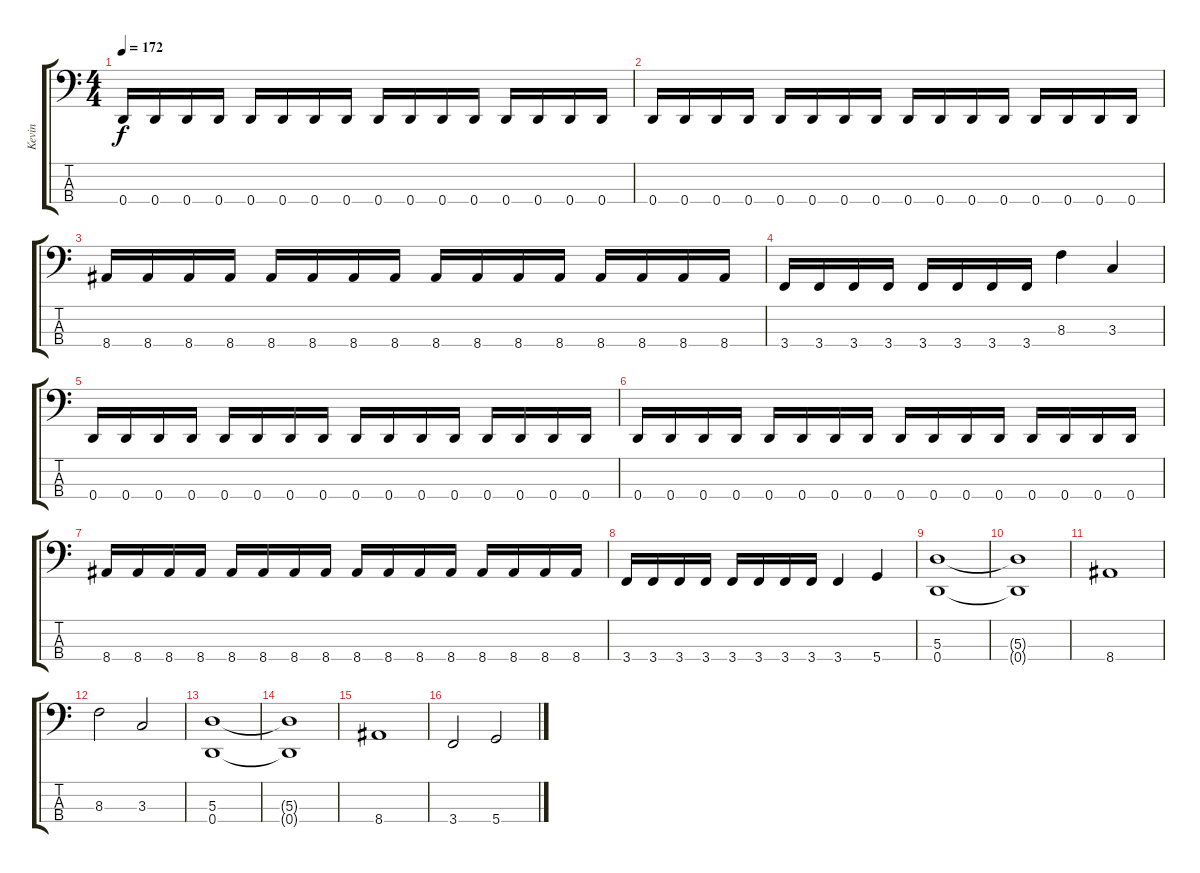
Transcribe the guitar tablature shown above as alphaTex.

\track ("Kevin" "Kevin") {instrument electricbasspick}
\staff {score tabs}
\tuning (G2 D2 A1 D1) {hide}
\ts (4 4)
\tempo 172
\clef f4
\ks c
0.4.16{dy f instrument electricbasspick} 0.4.16 0.4.16 0.4.16 0.4.16 0.4.16 0.4.16 0.4.16 0.4.16 0.4.16 0.4.16 0.4.16 0.4.16 0.4.16 0.4.16 0.4.16 |
0.4.16 0.4.16 0.4.16 0.4.16 0.4.16 0.4.16 0.4.16 0.4.16 0.4.16 0.4.16 0.4.16 0.4.16 0.4.16 0.4.16 0.4.16 0.4.16 |
8.4.16 8.4.16 8.4.16 8.4.16 8.4.16 8.4.16 8.4.16 8.4.16 8.4.16 8.4.16 8.4.16 8.4.16 8.4.16 8.4.16 8.4.16 8.4.16 |
3.4.16 3.4.16 3.4.16 3.4.16 3.4.16 3.4.16 3.4.16 3.4.16 8.3.4 3.3.4 |
0.4.16 0.4.16 0.4.16 0.4.16 0.4.16 0.4.16 0.4.16 0.4.16 0.4.16 0.4.16 0.4.16 0.4.16 0.4.16 0.4.16 0.4.16 0.4.16 |
0.4.16 0.4.16 0.4.16 0.4.16 0.4.16 0.4.16 0.4.16 0.4.16 0.4.16 0.4.16 0.4.16 0.4.16 0.4.16 0.4.16 0.4.16 0.4.16 |
8.4.16 8.4.16 8.4.16 8.4.16 8.4.16 8.4.16 8.4.16 8.4.16 8.4.16 8.4.16 8.4.16 8.4.16 8.4.16 8.4.16 8.4.16 8.4.16 |
3.4.16 3.4.16 3.4.16 3.4.16 3.4.16 3.4.16 3.4.16 3.4.16 3.4.4 5.4.4 |
(5.3 0.4).1 |
(5.3{t} 0.4{t}).1 |
8.4.1 |
8.3.2 3.3.2 |
(5.3 0.4).1 |
(5.3{t} 0.4{t}).1 |
8.4.1 |
3.4.2 5.4.2
